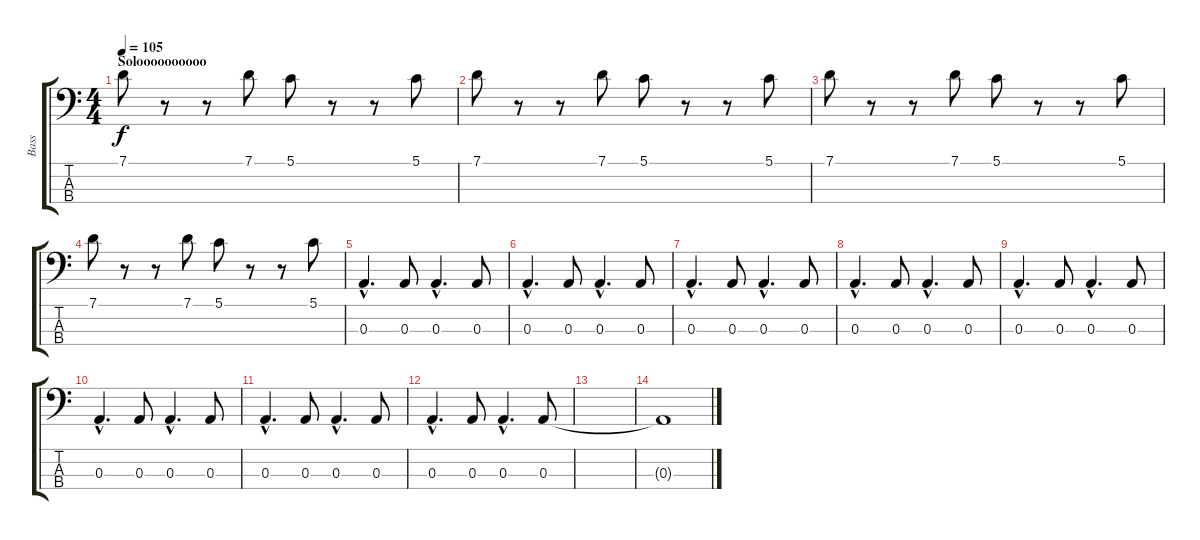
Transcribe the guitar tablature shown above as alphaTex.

\track ("Bass" "Bass") {instrument fretlessbass}
\staff {score tabs}
\tuning (G2 D2 A1 E1) {hide}
\ts (4 4)
\section ("" "Soloooooooooo")
\tempo 105
\clef f4
\ks c
7.1.8{dy f} r.8 r.8 7.1.8 5.1.8 r.8 r.8 5.1.8 |
7.1.8 r.8 r.8 7.1.8 5.1.8 r.8 r.8 5.1.8 |
7.1.8 r.8 r.8 7.1.8 5.1.8 r.8 r.8 5.1.8 |
7.1.8 r.8 r.8 7.1.8 5.1.8 r.8 r.8 5.1.8 |
0.3{hac}.4{d} 0.3.8 0.3{hac}.4{d} 0.3.8 |
0.3{hac}.4{d} 0.3.8 0.3{hac}.4{d} 0.3.8 |
0.3{hac}.4{d} 0.3.8 0.3{hac}.4{d} 0.3.8 |
0.3{hac}.4{d} 0.3.8 0.3{hac}.4{d} 0.3.8 |
0.3{hac}.4{d} 0.3.8 0.3{hac}.4{d} 0.3.8 |
0.3{hac}.4{d} 0.3.8 0.3{hac}.4{d} 0.3.8 |
0.3{hac}.4{d} 0.3.8 0.3{hac}.4{d} 0.3.8 |
0.3{hac}.4{d} 0.3.8 0.3{hac}.4{d} 0.3.8 |
|
0.3{t}.1
